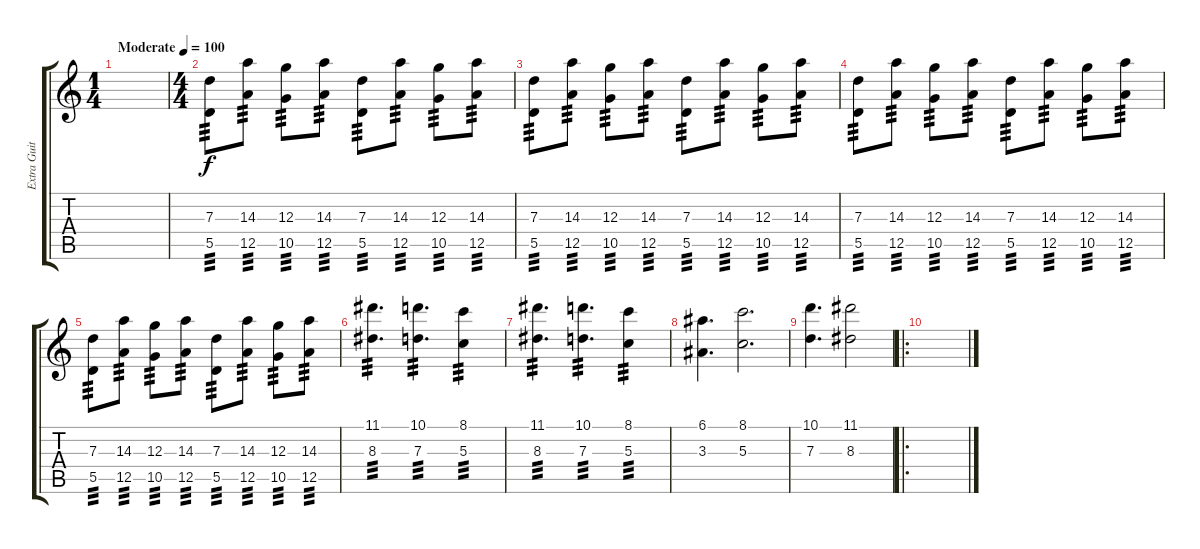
\track ("Extra Guitar" "Extra Guit") {instrument distortionguitar}
\staff {score tabs}
\tuning (E4 B3 G3 D3 A2 E2) {hide}
\ts (1 4)
\tempo (100 "Moderate")
\clef g2
\ks c
|
\ts (4 4)
(7.3 5.5).8{tp 3} (14.3 12.5).8{tp 3} (12.3 10.5).8{tp 3} (14.3 12.5).8{tp 3} (7.3 5.5).8{tp 3} (14.3 12.5).8{tp 3} (12.3 10.5).8{tp 3} (14.3 12.5).8{tp 3} |
(7.3 5.5).8{tp 3} (14.3 12.5).8{tp 3} (12.3 10.5).8{tp 3} (14.3 12.5).8{tp 3} (7.3 5.5).8{tp 3} (14.3 12.5).8{tp 3} (12.3 10.5).8{tp 3} (14.3 12.5).8{tp 3} |
(7.3 5.5).8{tp 3} (14.3 12.5).8{tp 3} (12.3 10.5).8{tp 3} (14.3 12.5).8{tp 3} (7.3 5.5).8{tp 3} (14.3 12.5).8{tp 3} (12.3 10.5).8{tp 3} (14.3 12.5).8{tp 3} |
(7.3 5.5).8{tp 3} (14.3 12.5).8{tp 3} (12.3 10.5).8{tp 3} (14.3 12.5).8{tp 3} (7.3 5.5).8{tp 3} (14.3 12.5).8{tp 3} (12.3 10.5).8{tp 3} (14.3 12.5).8{tp 3} |
(11.1 8.3).4{d tp 3} (10.1 7.3).4{d tp 3} (8.1 5.3).4{tp 3} |
(11.1 8.3).4{d tp 3} (10.1 7.3).4{d tp 3} (8.1 5.3).4{tp 3} |
(6.1 3.3).4{d} (8.1 5.3).2{d} |
(10.1 7.3).4{d} (11.1 8.3).2 |
\ro
